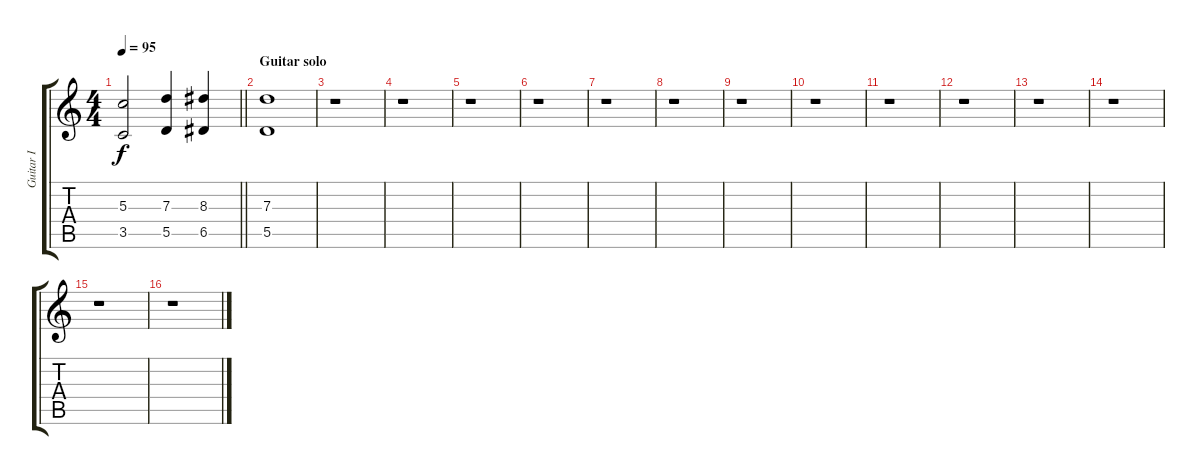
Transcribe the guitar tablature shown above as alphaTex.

\track ("Guitar I" "Guitar I") {instrument overdrivenguitar}
\staff {score tabs}
\tuning (E4 B3 G3 D3 A2 E2) {hide}
\ts (4 4)
\tempo 95
\clef g2
\barLineRight lightlight
\ks c
(5.3 3.5).2{dy f} (7.3 5.5).4 (8.3 6.5).4 |
\section ("" "Guitar solo")
(7.3 5.5).1 |
r.1 |
r.1 |
r.1 |
r.1 |
r.1 |
r.1 |
r.1 |
r.1 |
r.1 |
r.1 |
r.1 |
r.1 |
r.1 |
r.1
